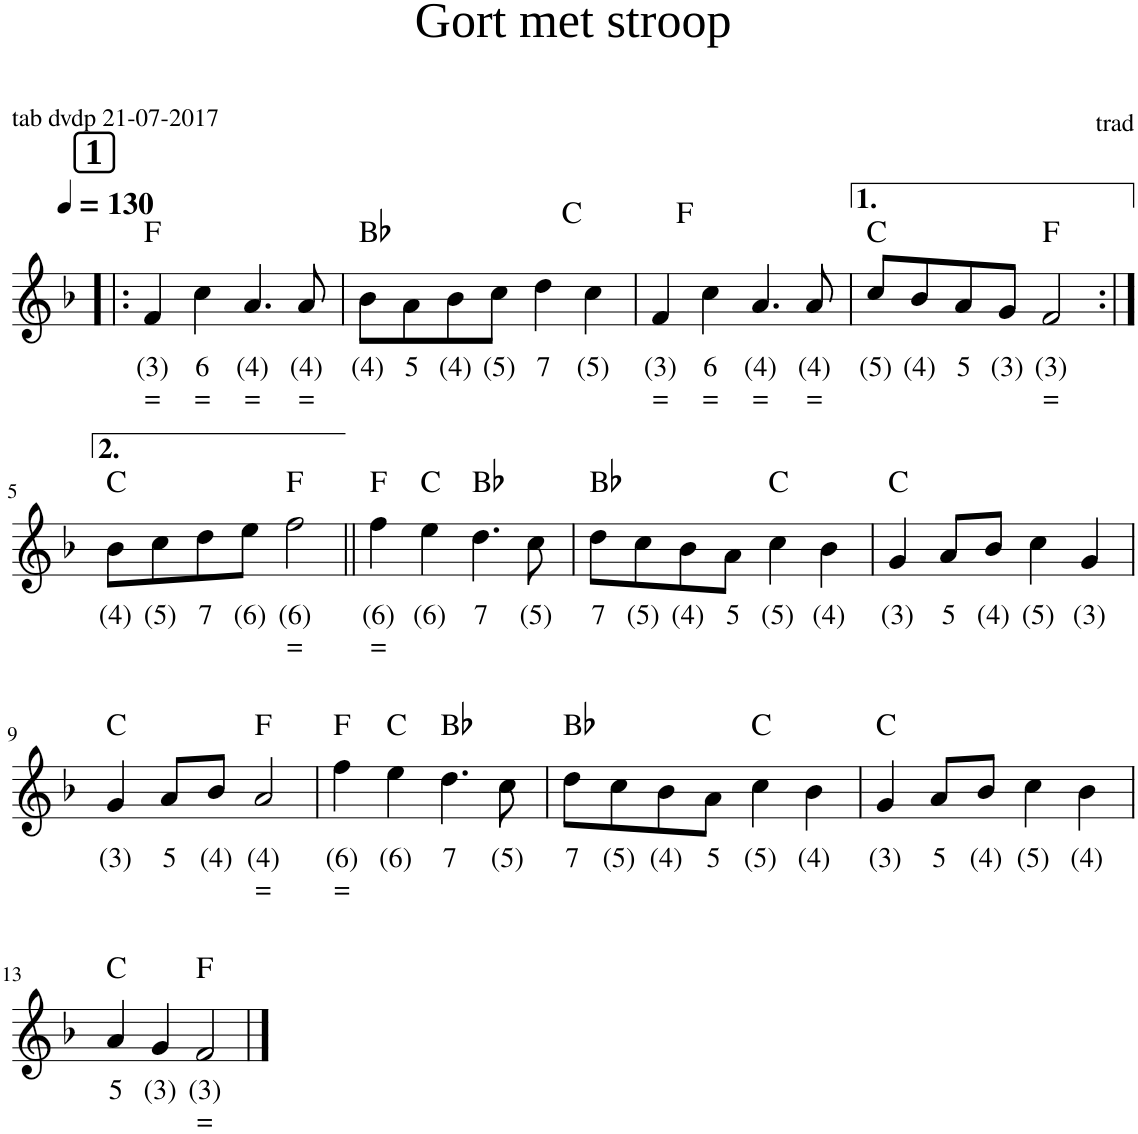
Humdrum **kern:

**kern	**text	**text	**harte
*part1	*part1	*part1	*part1
*staff1	*staff1	*staff1	*
*I"Voice	*	*	*
*clefG2	*	*	*
*k[b-]	*	*	*
!!LO:REH:place=s1:a:B:cj:fs=14:t=1
=1!|:	=1!|:	=1!|:	=1!|:
!	!LO:LY:b	!LO:LY:b	!
4f/	(3)	=	F:maj
!	!LO:LY:b	!LO:LY:b	!
4cc\	6	=	.
!	!LO:LY:b	!LO:LY:b	!
4.a/	(4)	=	.
!	!LO:LY:b	!LO:LY:b	!
8a/	(4)	=	.
=2	=2	=2	=2
!	!LO:LY:b	!	!
8b-\L	(4)	.	Bb:maj
!	!LO:LY:b	!	!
8a\	5	.	.
!	!LO:LY:b	!	!
8b-\	(4)	.	.
!	!LO:LY:b	!	!
8cc\J	(5)	.	.
!	!LO:LY:b	!	!
4dd\	7	.	.
!	!LO:LY:b	!	!
4cc\	(5)	.	.
=3	=3	=3	=3
!	!LO:LY:b	!LO:LY:b	!
4f/	(3)	=	C:maj
!	!LO:LY:b	!LO:LY:b	!
4cc\	6	=	F:maj
!	!LO:LY:b	!LO:LY:b	!
4.a/	(4)	=	.
!	!LO:LY:b	!LO:LY:b	!
8a/	(4)	=	.
=4	=4	=4	=4
!	!LO:LY:b	!	!
8cc/L	(5)	.	C:maj
!	!LO:LY:b	!	!
8b-/	(4)	.	.
!	!LO:LY:b	!	!
8a/	5	.	.
!	!LO:LY:b	!	!
8g/J	(3)	.	.
!	!LO:LY:b	!LO:LY:b	!
2f/	(3)	=	F:maj
!!LO:LB:g=z
=5:|!	=5:|!	=5:|!	=5:|!
!	!LO:LY:b	!	!
8b-\L	(4)	.	C:maj
!	!LO:LY:b	!	!
8cc\	(5)	.	.
!	!LO:LY:b	!	!
8dd\	7	.	.
!	!LO:LY:b	!	!
8ee\J	(6)	.	.
!	!LO:LY:b	!LO:LY:b	!
2ff\	(6)	=	F:maj
=6||	=6||	=6||	=6||
!	!LO:LY:b	!LO:LY:b	!
4ff\	(6)	=	F:maj
!	!LO:LY:b	!	!
4ee\	(6)	.	C:maj
!	!LO:LY:b	!	!
4.dd\	7	.	Bb:maj
!	!LO:LY:b	!	!
8cc\	(5)	.	.
=7	=7	=7	=7
!	!LO:LY:b	!	!
8dd\L	7	.	Bb:maj
!	!LO:LY:b	!	!
8cc\	(5)	.	.
!	!LO:LY:b	!	!
8b-\	(4)	.	.
!	!LO:LY:b	!	!
8a\J	5	.	.
!	!LO:LY:b	!	!
4cc\	(5)	.	C:maj
!	!LO:LY:b	!	!
4b-\	(4)	.	.
=8	=8	=8	=8
!	!LO:LY:b	!	!
4g/	(3)	.	C:maj
!	!LO:LY:b	!	!
8a/L	5	.	.
!	!LO:LY:b	!	!
8b-/J	(4)	.	.
!	!LO:LY:b	!	!
4cc\	(5)	.	.
!	!LO:LY:b	!	!
4g/	(3)	.	.
!!LO:LB:g=z
=9	=9	=9	=9
!	!LO:LY:b	!	!
4g/	(3)	.	C:maj
!	!LO:LY:b	!	!
8a/L	5	.	.
!	!LO:LY:b	!	!
8b-/J	(4)	.	.
!	!LO:LY:b	!LO:LY:b	!
2a/	(4)	=	F:maj
=10	=10	=10	=10
!	!LO:LY:b	!LO:LY:b	!
4ff\	(6)	=	F:maj
!	!LO:LY:b	!	!
4ee\	(6)	.	C:maj
!	!LO:LY:b	!	!
4.dd\	7	.	Bb:maj
!	!LO:LY:b	!	!
8cc\	(5)	.	.
=11	=11	=11	=11
!	!LO:LY:b	!	!
8dd\L	7	.	Bb:maj
!	!LO:LY:b	!	!
8cc\	(5)	.	.
!	!LO:LY:b	!	!
8b-\	(4)	.	.
!	!LO:LY:b	!	!
8a\J	5	.	.
!	!LO:LY:b	!	!
4cc\	(5)	.	C:maj
!	!LO:LY:b	!	!
4b-\	(4)	.	.
=12	=12	=12	=12
!	!LO:LY:b	!	!
4g/	(3)	.	C:maj
!	!LO:LY:b	!	!
8a/L	5	.	.
!	!LO:LY:b	!	!
8b-/J	(4)	.	.
!	!LO:LY:b	!	!
4cc\	(5)	.	.
!	!LO:LY:b	!	!
4b-\	(4)	.	.
!!LO:LB:g=z
=13	=13	=13	=13
!	!LO:LY:b	!	!
4a/	5	.	C:maj
!	!LO:LY:b	!	!
4g/	(3)	.	.
!	!LO:LY:b	!LO:LY:b	!
2f/	(3)	=	F:maj
==	==	==	==
*-	*-	*-	*-
